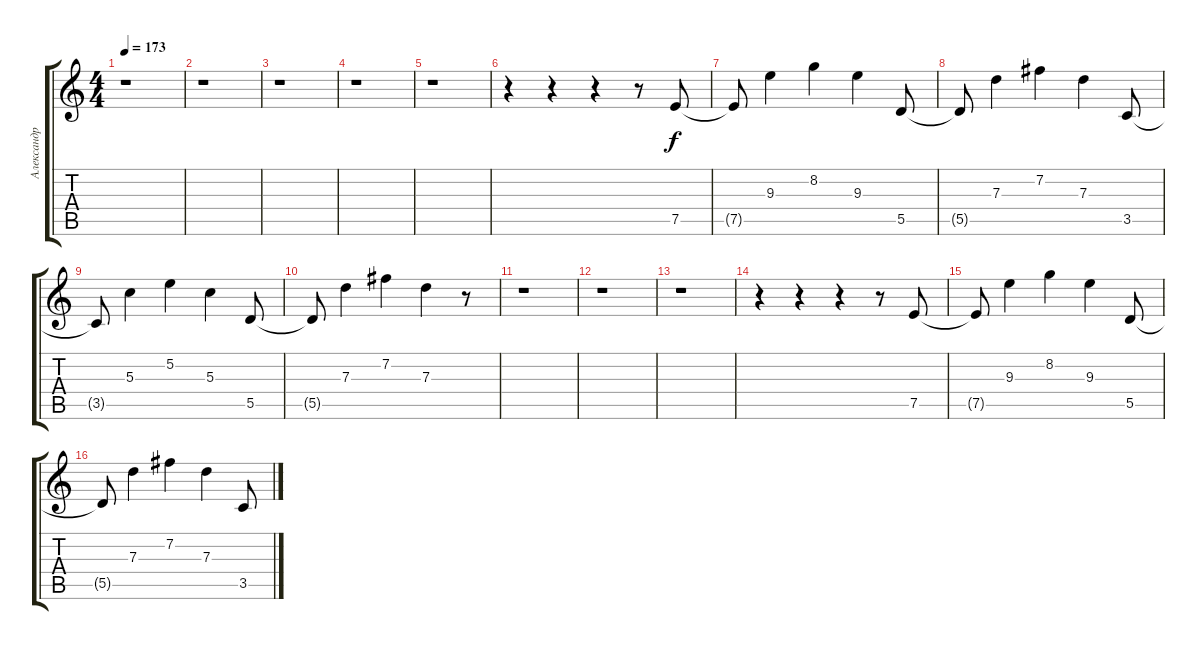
\track ("Александр Голанд (2)" "Александр ") {instrument electricguitarclean}
\staff {score tabs}
\tuning (E4 B3 G3 D3 A2 E2) {hide}
\ts (4 4)
\tempo 173
\clef g2
\ks c
r.1{dy f} |
r.1 |
r.1 |
r.1 |
r.1 |
r.4 r.4 r.4 r.8 7.5.8 |
7.5{t}.8 9.3.4 8.2.4 9.3.4 5.5.8 |
5.5{t}.8 7.3.4 7.2.4 7.3.4 3.5.8 |
3.5{t}.8 5.3.4 5.2.4 5.3.4 5.5.8 |
5.5{t}.8 7.3.4 7.2.4 7.3.4 r.8 |
r.1 |
r.1 |
r.1 |
r.4 r.4 r.4 r.8 7.5.8 |
7.5{t}.8 9.3.4 8.2.4 9.3.4 5.5.8 |
5.5{t}.8 7.3.4 7.2.4 7.3.4 3.5.8
